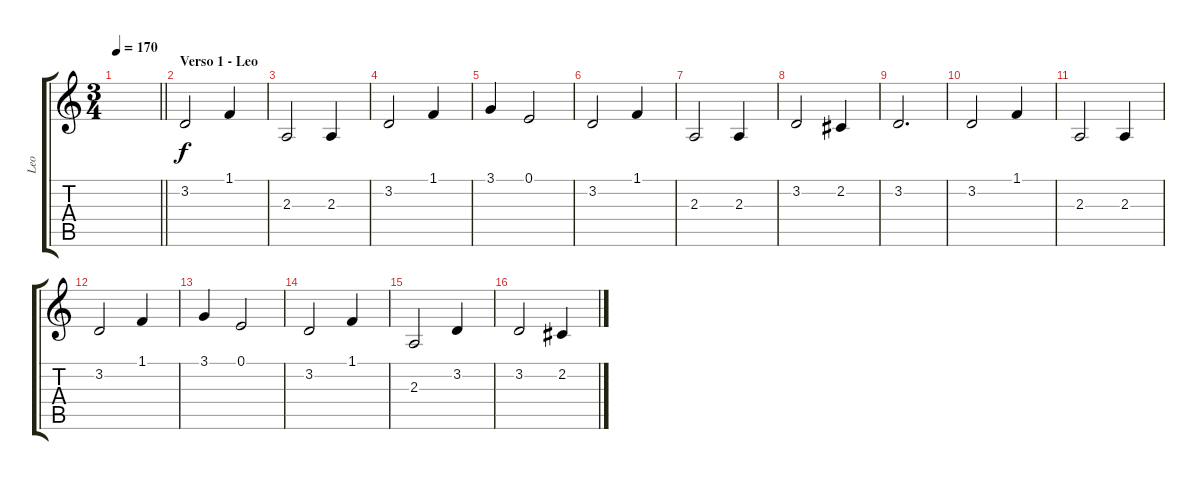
\track ("Leo" "Leo") {instrument synthbrass1}
\staff {score tabs}
\tuning (E4 B3 G3 D3 A2 E2) {hide}
\ts (3 4)
\tempo 170
\clef g2
\barLineRight lightlight
\ks c
|
\section ("" "Verso 1 - Leo")
3.2.2 1.1.4 |
2.3.2 2.3.4 |
3.2.2 1.1.4 |
3.1.4 0.1.2 |
3.2.2 1.1.4 |
2.3.2 2.3.4 |
3.2.2 2.2.4 |
3.2.2{d} |
3.2.2 1.1.4 |
2.3.2 2.3.4 |
3.2.2 1.1.4 |
3.1.4 0.1.2 |
3.2.2 1.1.4 |
2.3.2 3.2.4 |
3.2.2 2.2.4
